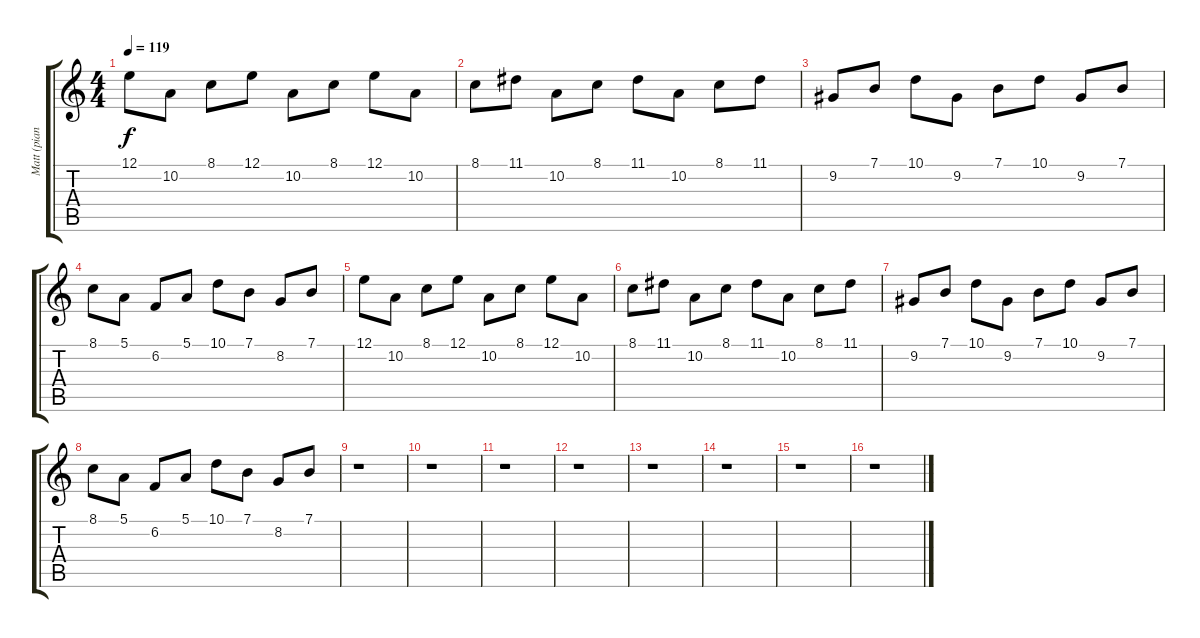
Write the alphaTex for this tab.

\track ("Matt (piano)" "Matt (pian") {instrument acousticgrandpiano}
\staff {score tabs}
\tuning (E4 B3 G3 D3 A2 E2) {hide}
\ts (4 4)
\tempo 119
\clef g2
\ks c
12.1.8{dy f} 10.2.8 8.1.8 12.1.8 10.2.8 8.1.8 12.1.8 10.2.8 |
8.1.8 11.1.8 10.2.8 8.1.8 11.1.8 10.2.8 8.1.8 11.1.8 |
9.2.8 7.1.8 10.1.8 9.2.8 7.1.8 10.1.8 9.2.8 7.1.8 |
8.1.8 5.1.8 6.2.8 5.1.8 10.1.8 7.1.8 8.2.8 7.1.8 |
12.1.8 10.2.8 8.1.8 12.1.8 10.2.8 8.1.8 12.1.8 10.2.8 |
8.1.8 11.1.8 10.2.8 8.1.8 11.1.8 10.2.8 8.1.8 11.1.8 |
9.2.8 7.1.8 10.1.8 9.2.8 7.1.8 10.1.8 9.2.8 7.1.8 |
8.1.8 5.1.8 6.2.8 5.1.8 10.1.8 7.1.8 8.2.8 7.1.8 |
r.1 |
r.1 |
r.1 |
r.1 |
r.1 |
r.1 |
r.1 |
r.1
